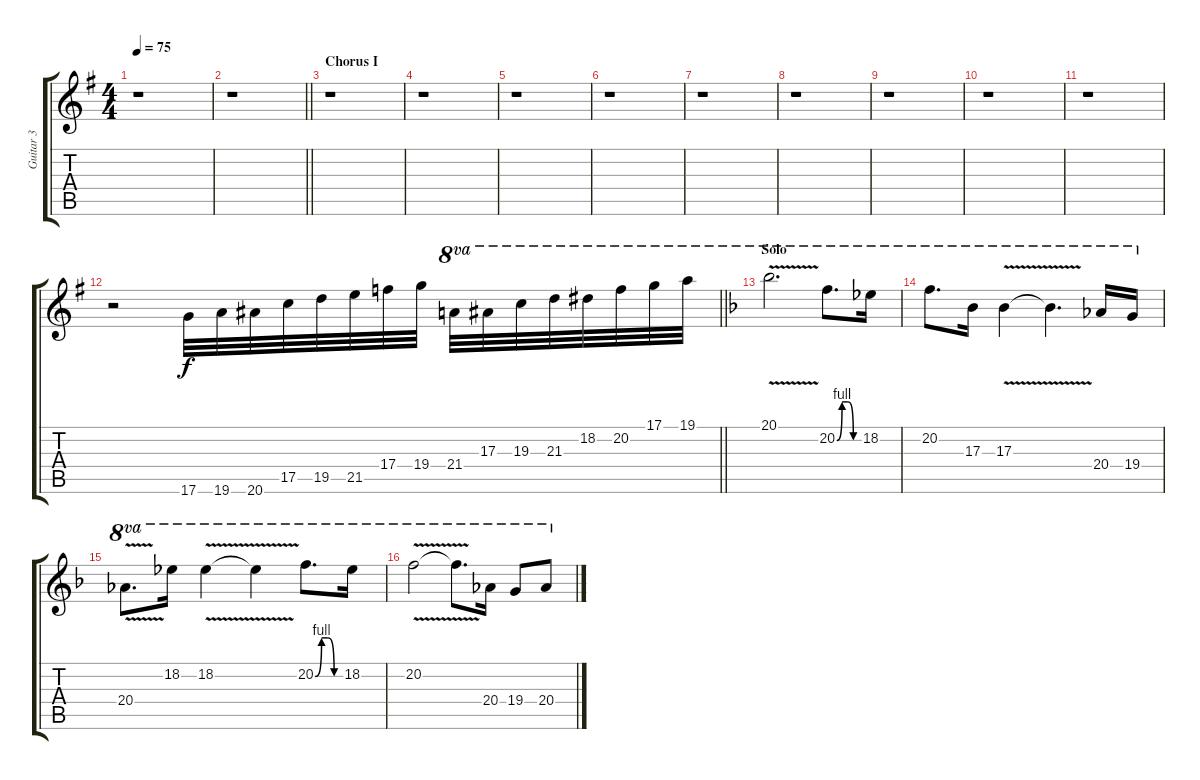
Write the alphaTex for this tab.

\track ("Guitar 3" "Guitar 3") {instrument distortionguitar}
\staff {score tabs}
\tuning (D4 A3 F3 C3 G2 D2) {hide}
\ts (4 4)
\tempo 75
\clef g2
\ks eminor
r.1{dy fff} |
\barLineRight lightlight
r.1 |
\section ("" "Chorus I")
r.1 |
r.1 |
r.1 |
r.1 |
r.1 |
r.1 |
r.1 |
r.1 |
r.1 |
\barLineRight lightlight
r.2 17.6.32{dy f} 19.6.32 20.6.32 17.5.32 19.5.32 21.5.32 17.4.32 19.4.32 21.4.32{ot 8va} 17.3.32{ot 8va} 19.3.32{ot 8va} 21.3.32{ot 8va} 18.2.32{ot 8va} 20.2.32{ot 8va} 17.1.32{ot 8va} 19.1.32{ot 8va} |
\section ("" "Solo")
\ks dminor
20.1{v}.2{d ot 8va} 20.2{be (custom 0 0 14 4 30 4 45 0 60 0)}.8{d ot 8va} 18.2.16{ot 8va} |
20.2.8{d ot 8va} 17.3.16{ot 8va} 17.3{v}.4{ot 8va} 17.3{t}.4{d ot 8va} 20.4.16{ot 8va} 19.4.16{ot 8va} |
20.4{v}.8{d ot 8va} 18.2.16{ot 8va} 18.2{v}.4{ot 8va} 18.2{t}.4{ot 8va} 20.2{be (custom 0 0 15 4 30 4 45 0 60 0)}.8{d ot 8va} 18.2.16{ot 8va} |
20.2{v}.2{ot 8va} 20.2{t}.8{d ot 8va} 20.4.16{ot 8va} 19.4.8{ot 8va} 20.4.8{ot 8va}
